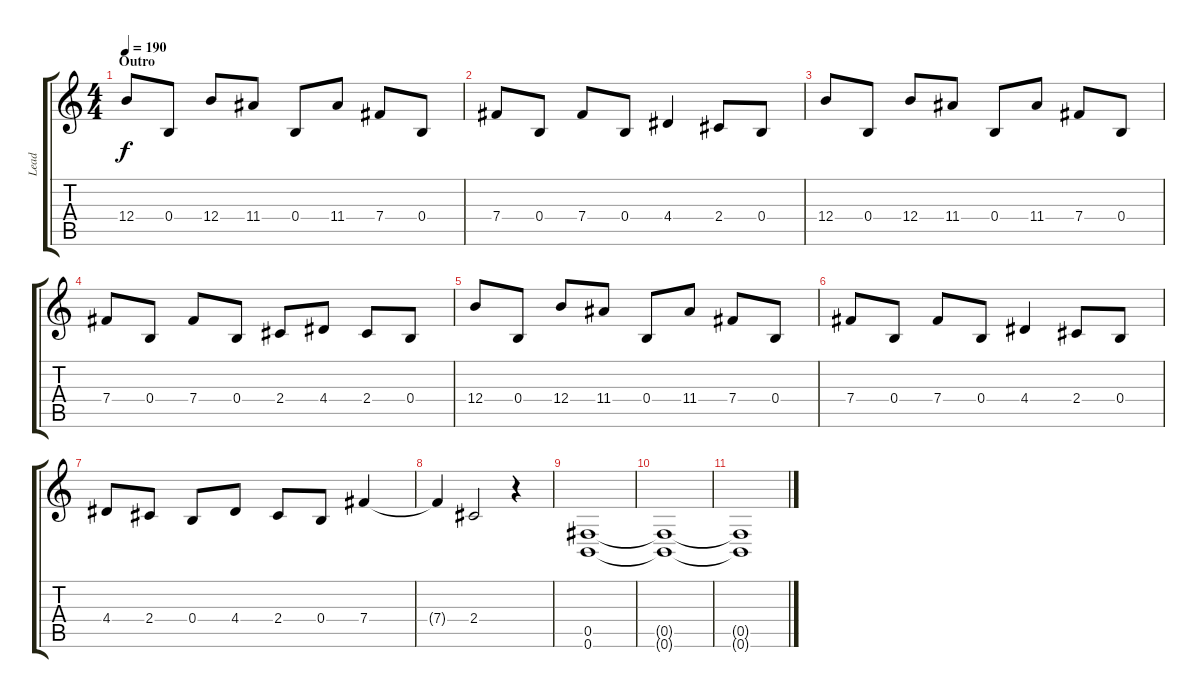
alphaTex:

\track ("Lead" "Lead") {instrument distortionguitar}
\staff {score tabs}
\tuning (Db4 Ab3 E3 B2 Gb2 B1) {hide}
\ts (4 4)
\section ("" "Outro")
\tempo 190
\clef g2
\ks c
12.4.8{dy f} 0.4.8 12.4.8 11.4.8 0.4.8 11.4.8 7.4.8 0.4.8 |
7.4.8 0.4.8 7.4.8 0.4.8 4.4.4 2.4.8 0.4.8 |
12.4.8 0.4.8 12.4.8 11.4.8 0.4.8 11.4.8 7.4.8 0.4.8 |
7.4.8 0.4.8 7.4.8 0.4.8 2.4.8 4.4.8 2.4.8 0.4.8 |
12.4.8 0.4.8 12.4.8 11.4.8 0.4.8 11.4.8 7.4.8 0.4.8 |
7.4.8 0.4.8 7.4.8 0.4.8 4.4.4 2.4.8 0.4.8 |
4.4.8 2.4.8 0.4.8 4.4.8 2.4.8 0.4.8 7.4.4 |
7.4{t}.4 2.4.2 r.4 |
(0.5 0.6).1 |
(0.5{t} 0.6{t}).1 |
(0.5{t} 0.6{t}).1
